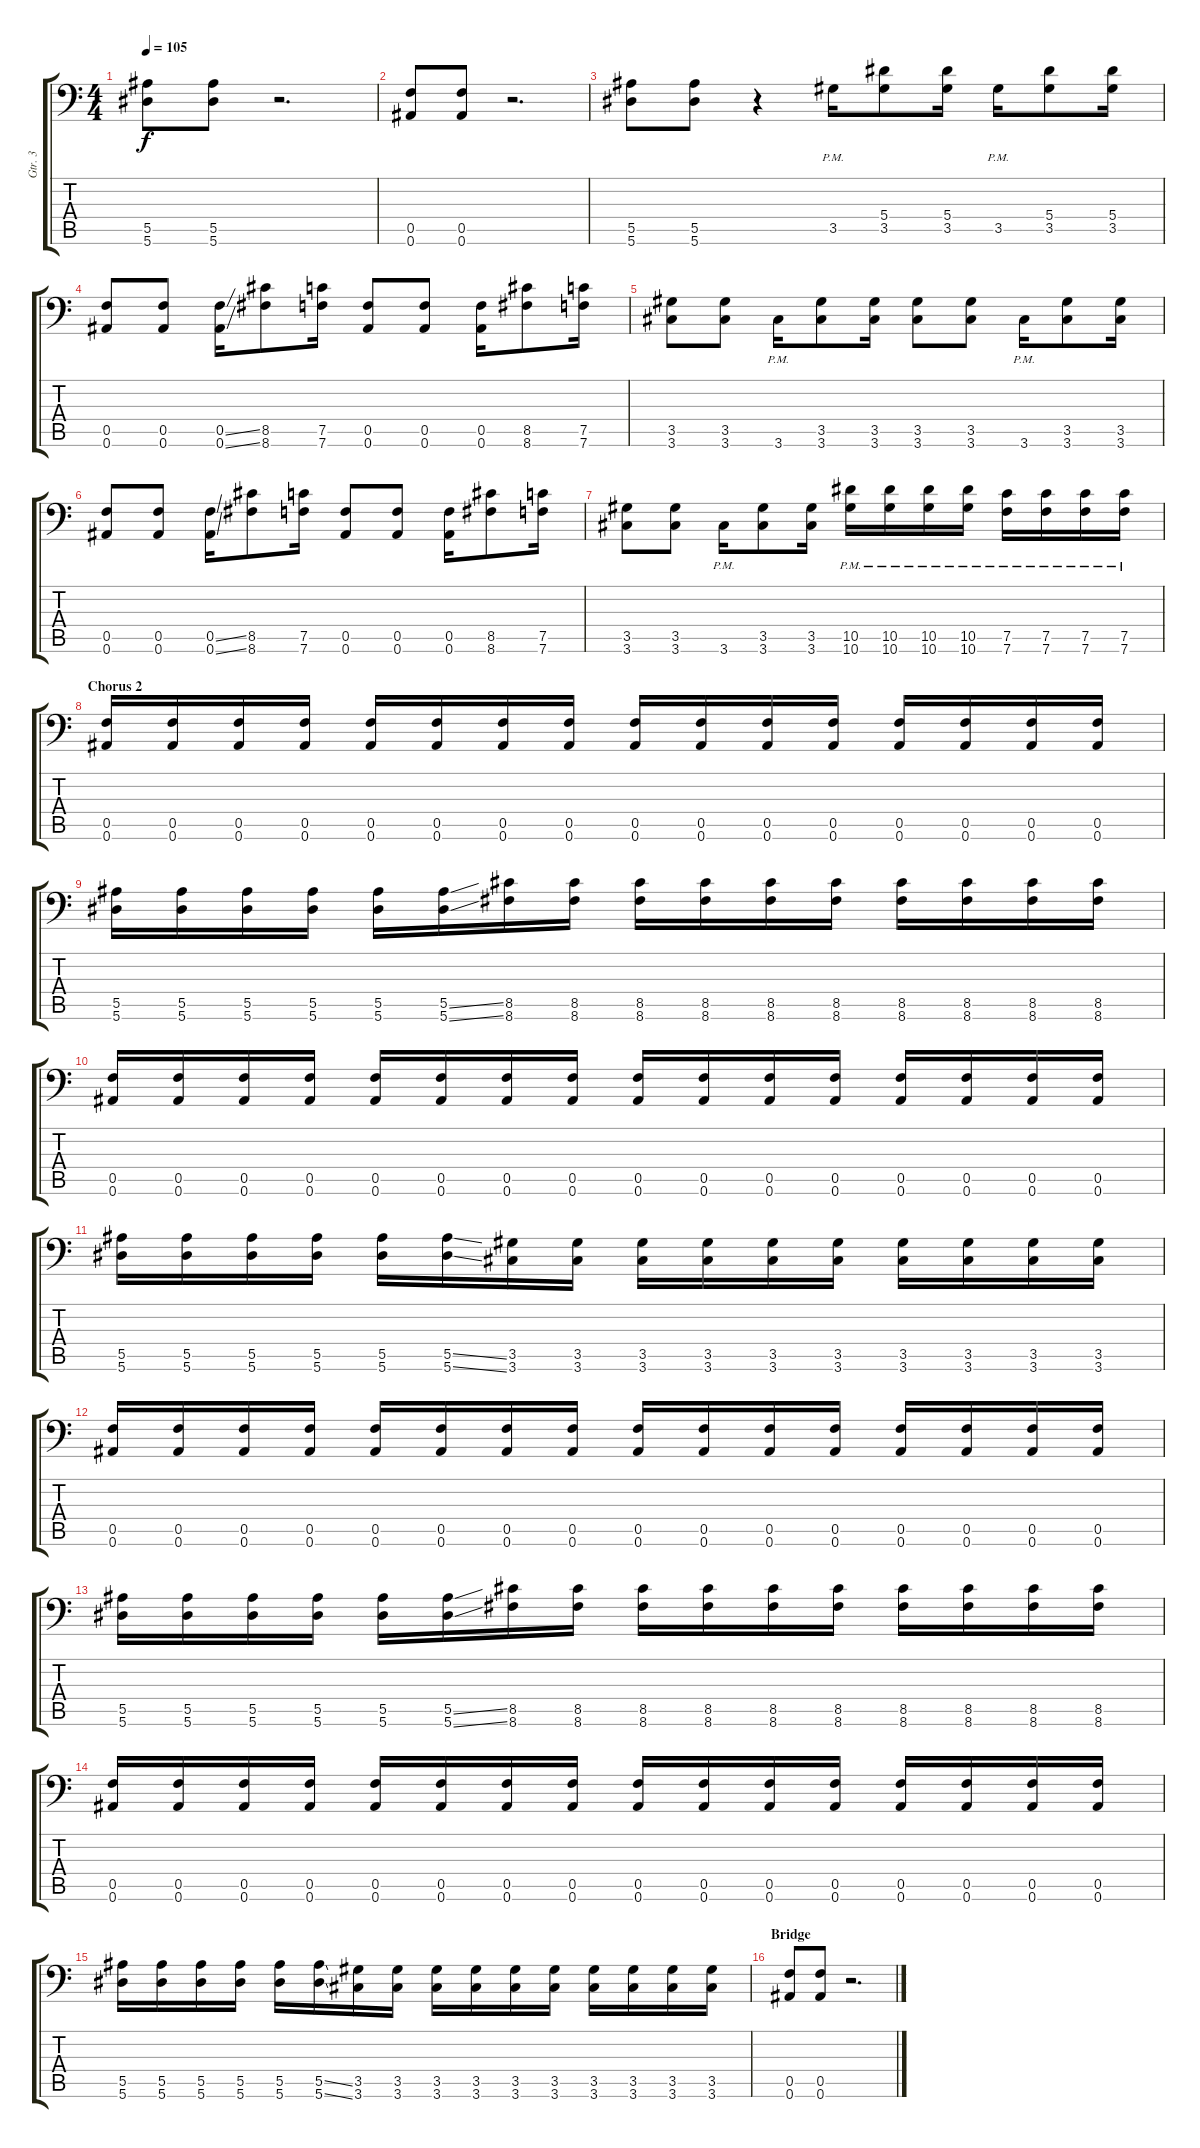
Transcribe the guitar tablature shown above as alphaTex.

\track ("Gtr. 3" "Gtr. 3") {instrument distortionguitar}
\staff {score tabs}
\tuning (C4 G3 Eb3 Bb2 F2 Bb1) {hide}
\ts (4 4)
\tempo 105
\clef f4
\ks c
(5.5 5.6).8{dy f} (5.5 5.6).8 r.2{d} |
(0.5 0.6).8 (0.5 0.6).8 r.2{d} |
(5.5 5.6).8 (5.5 5.6).8 r.4 3.5{pm}.16 (5.4 3.5).8 (5.4 3.5).16 3.5{pm}.16 (5.4 3.5).8 (5.4 3.5).16 |
(0.5 0.6).8 (0.5 0.6).8 (0.5{ss} 0.6{ss}).16 (8.5 8.6).8 (7.5 7.6).16 (0.5 0.6).8 (0.5 0.6).8 (0.5 0.6).16 (8.5 8.6).8 (7.5 7.6).16 |
(3.5 3.6).8 (3.5 3.6).8 3.6{pm}.16 (3.5 3.6).8 (3.5 3.6).16 (3.5 3.6).8 (3.5 3.6).8 3.6{pm}.16 (3.5 3.6).8 (3.5 3.6).16 |
(0.5 0.6).8 (0.5 0.6).8 (0.5{ss} 0.6{ss}).16 (8.5 8.6).8 (7.5 7.6).16 (0.5 0.6).8 (0.5 0.6).8 (0.5 0.6).16 (8.5 8.6).8 (7.5 7.6).16 |
(3.5 3.6).8 (3.5 3.6).8 3.6{pm}.16 (3.5 3.6).8 (3.5 3.6).16 (10.5{pm} 10.6{pm}).16 (10.5{pm} 10.6{pm}).16 (10.5{pm} 10.6{pm}).16 (10.5{pm} 10.6{pm}).16 (7.5{pm} 7.6{pm}).16 (7.5{pm} 7.6{pm}).16 (7.5{pm} 7.6{pm}).16 (7.5{pm} 7.6{pm}).16 |
\section ("" "Chorus 2")
(0.5 0.6).16 (0.5 0.6).16 (0.5 0.6).16 (0.5 0.6).16 (0.5 0.6).16 (0.5 0.6).16 (0.5 0.6).16 (0.5 0.6).16 (0.5 0.6).16 (0.5 0.6).16 (0.5 0.6).16 (0.5 0.6).16 (0.5 0.6).16 (0.5 0.6).16 (0.5 0.6).16 (0.5 0.6).16 |
(5.5 5.6).16 (5.5 5.6).16 (5.5 5.6).16 (5.5 5.6).16 (5.5 5.6).16 (5.5{ss} 5.6{ss}).16 (8.5 8.6).16 (8.5 8.6).16 (8.5 8.6).16 (8.5 8.6).16 (8.5 8.6).16 (8.5 8.6).16 (8.5 8.6).16 (8.5 8.6).16 (8.5 8.6).16 (8.5 8.6).16 |
(0.5 0.6).16 (0.5 0.6).16 (0.5 0.6).16 (0.5 0.6).16 (0.5 0.6).16 (0.5 0.6).16 (0.5 0.6).16 (0.5 0.6).16 (0.5 0.6).16 (0.5 0.6).16 (0.5 0.6).16 (0.5 0.6).16 (0.5 0.6).16 (0.5 0.6).16 (0.5 0.6).16 (0.5 0.6).16 |
(5.5 5.6).16 (5.5 5.6).16 (5.5 5.6).16 (5.5 5.6).16 (5.5 5.6).16 (5.5{ss} 5.6{ss}).16 (3.5 3.6).16 (3.5 3.6).16 (3.5 3.6).16 (3.5 3.6).16 (3.5 3.6).16 (3.5 3.6).16 (3.5 3.6).16 (3.5 3.6).16 (3.5 3.6).16 (3.5 3.6).16 |
(0.5 0.6).16 (0.5 0.6).16 (0.5 0.6).16 (0.5 0.6).16 (0.5 0.6).16 (0.5 0.6).16 (0.5 0.6).16 (0.5 0.6).16 (0.5 0.6).16 (0.5 0.6).16 (0.5 0.6).16 (0.5 0.6).16 (0.5 0.6).16 (0.5 0.6).16 (0.5 0.6).16 (0.5 0.6).16 |
(5.5 5.6).16 (5.5 5.6).16 (5.5 5.6).16 (5.5 5.6).16 (5.5 5.6).16 (5.5{ss} 5.6{ss}).16 (8.5 8.6).16 (8.5 8.6).16 (8.5 8.6).16 (8.5 8.6).16 (8.5 8.6).16 (8.5 8.6).16 (8.5 8.6).16 (8.5 8.6).16 (8.5 8.6).16 (8.5 8.6).16 |
(0.5 0.6).16 (0.5 0.6).16 (0.5 0.6).16 (0.5 0.6).16 (0.5 0.6).16 (0.5 0.6).16 (0.5 0.6).16 (0.5 0.6).16 (0.5 0.6).16 (0.5 0.6).16 (0.5 0.6).16 (0.5 0.6).16 (0.5 0.6).16 (0.5 0.6).16 (0.5 0.6).16 (0.5 0.6).16 |
(5.5 5.6).16 (5.5 5.6).16 (5.5 5.6).16 (5.5 5.6).16 (5.5 5.6).16 (5.5{ss} 5.6{ss}).16 (3.5 3.6).16 (3.5 3.6).16 (3.5 3.6).16 (3.5 3.6).16 (3.5 3.6).16 (3.5 3.6).16 (3.5 3.6).16 (3.5 3.6).16 (3.5 3.6).16 (3.5 3.6).16 |
\section ("" "Bridge")
(0.5 0.6).8 (0.5 0.6).8 r.2{d}
